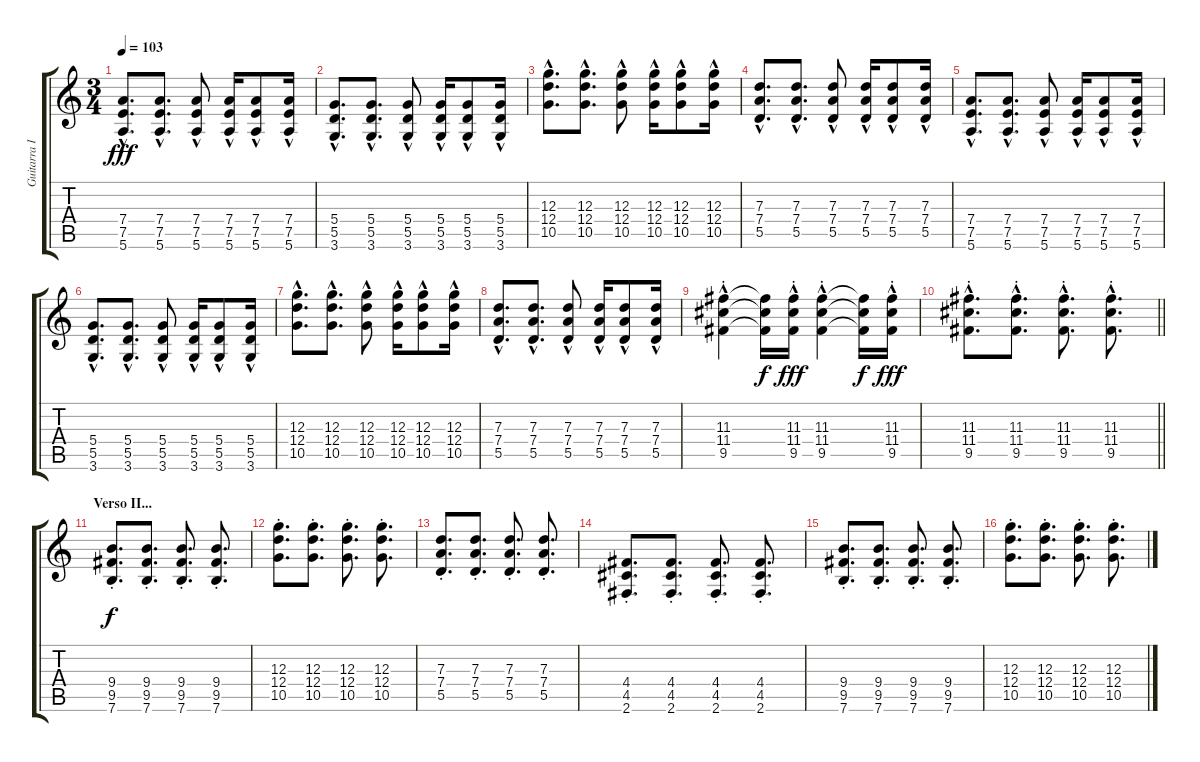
\track ("Guitarra II" "Guitarra I") {instrument distortionguitar}
\staff {score tabs}
\tuning (E4 B3 G3 D3 A2 E2) {hide}
\ts (3 4)
\tempo 103
\clef g2
\ks c
(7.4{hac} 7.5{hac} 5.6{hac}).8{d dy fff} (7.4{hac} 7.5{hac} 5.6{hac}).8{d} (7.4{hac} 7.5{hac} 5.6{hac}).8 (7.4{hac} 7.5{hac} 5.6{hac}).16 (7.4{hac} 7.5{hac} 5.6{hac}).8 (7.4{hac} 7.5{hac} 5.6{hac}).16 |
(5.4{hac} 5.5{hac} 3.6{hac}).8{d} (5.4{hac} 5.5{hac} 3.6{hac}).8{d} (5.4{hac} 5.5{hac} 3.6{hac}).8 (5.4{hac} 5.5{hac} 3.6{hac}).16 (5.4{hac} 5.5{hac} 3.6{hac}).8 (5.4{hac} 5.5{hac} 3.6{hac}).16 |
(12.3{hac} 12.4{hac} 10.5{hac}).8{d} (12.3{hac} 12.4{hac} 10.5{hac}).8{d} (12.3{hac} 12.4{hac} 10.5{hac}).8 (12.3{hac} 12.4{hac} 10.5{hac}).16 (12.3{hac} 12.4{hac} 10.5{hac}).8 (12.3{hac} 12.4{hac} 10.5{hac}).16 |
(7.3{hac} 7.4{hac} 5.5{hac}).8{d} (7.3{hac} 7.4{hac} 5.5{hac}).8{d} (7.3{hac} 7.4{hac} 5.5{hac}).8 (7.3{hac} 7.4{hac} 5.5{hac}).16 (7.3{hac} 7.4{hac} 5.5{hac}).8 (7.3{hac} 7.4{hac} 5.5{hac}).16 |
(7.4{hac} 7.5{hac} 5.6{hac}).8{d} (7.4{hac} 7.5{hac} 5.6{hac}).8{d} (7.4{hac} 7.5{hac} 5.6{hac}).8 (7.4{hac} 7.5{hac} 5.6{hac}).16 (7.4{hac} 7.5{hac} 5.6{hac}).8 (7.4{hac} 7.5{hac} 5.6{hac}).16 |
(5.4{hac} 5.5{hac} 3.6{hac}).8{d} (5.4{hac} 5.5{hac} 3.6{hac}).8{d} (5.4{hac} 5.5{hac} 3.6{hac}).8 (5.4{hac} 5.5{hac} 3.6{hac}).16 (5.4{hac} 5.5{hac} 3.6{hac}).8 (5.4{hac} 5.5{hac} 3.6{hac}).16 |
(12.3{hac} 12.4{hac} 10.5{hac}).8{d} (12.3{hac} 12.4{hac} 10.5{hac}).8{d} (12.3{hac} 12.4{hac} 10.5{hac}).8 (12.3{hac} 12.4{hac} 10.5{hac}).16 (12.3{hac} 12.4{hac} 10.5{hac}).8 (12.3{hac} 12.4{hac} 10.5{hac}).16 |
(7.3{hac} 7.4{hac} 5.5{hac}).8{d} (7.3{hac} 7.4{hac} 5.5{hac}).8{d} (7.3{hac} 7.4{hac} 5.5{hac}).8 (7.3{hac} 7.4{hac} 5.5{hac}).16 (7.3{hac} 7.4{hac} 5.5{hac}).8 (7.3{hac} 7.4{hac} 5.5{hac}).16 |
(11.3{hac} 11.4{hac} 9.5{hac st}).4 (11.3{t} 11.4{t} 9.5{t}).16{dy f} (11.3{hac} 11.4{hac} 9.5{hac st}).16{dy fff} (11.3{hac} 11.4{hac} 9.5{hac st}).4 (11.3{t} 11.4{t} 9.5{t}).16{dy f} (11.3{hac} 11.4{hac} 9.5{hac st}).16{dy fff} |
\barLineRight lightlight
(11.3{hac} 11.4{hac} 9.5{hac st}).8{d} (11.3{hac} 11.4{hac} 9.5{hac st}).8{d} (11.3{hac} 11.4{hac} 9.5{hac st}).8{d} (11.3{hac} 11.4{hac} 9.5{hac st}).8{d} |
\section ("" "Verso II...")
(9.4{st} 9.5{st} 7.6{st}).8{d dy f} (9.4{st} 9.5{st} 7.6{st}).8{d} (9.4{st} 9.5{st} 7.6{st}).8{d} (9.4{st} 9.5{st} 7.6{st}).8{d} |
(12.3{st} 12.4{st} 10.5{st}).8{d} (12.3{st} 12.4{st} 10.5{st}).8{d} (12.3{st} 12.4{st} 10.5{st}).8{d} (12.3{st} 12.4{st} 10.5{st}).8{d} |
(7.3{st} 7.4{st} 5.5{st}).8{d} (7.3{st} 7.4{st} 5.5{st}).8{d} (7.3{st} 7.4{st} 5.5{st}).8{d} (7.3{st} 7.4{st} 5.5{st}).8{d} |
(4.4{st} 4.5{st} 2.6{st}).8{d} (4.4{st} 4.5{st} 2.6{st}).8{d} (4.4{st} 4.5{st} 2.6{st}).8{d} (4.4{st} 4.5{st} 2.6{st}).8{d} |
(9.4{st} 9.5{st} 7.6{st}).8{d} (9.4{st} 9.5{st} 7.6{st}).8{d} (9.4{st} 9.5{st} 7.6{st}).8{d} (9.4{st} 9.5{st} 7.6{st}).8{d} |
(12.3{st} 12.4{st} 10.5{st}).8{d} (12.3{st} 12.4{st} 10.5{st}).8{d} (12.3{st} 12.4{st} 10.5{st}).8{d} (12.3{st} 12.4{st} 10.5{st}).8{d}
